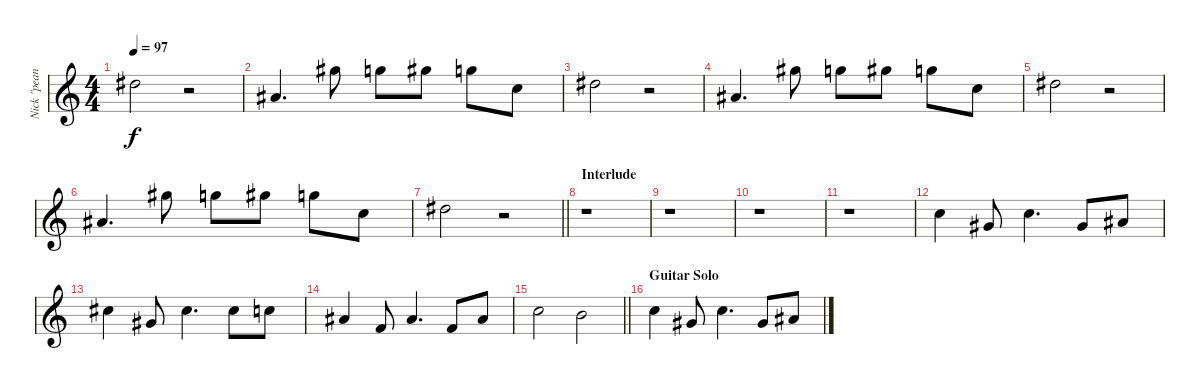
\track ("Nick \"peanut\" Baines' synth" "Nick \"pean") {instrument lead1square}
\staff {score}
\tuning (E4 B3 G3 D3 A2 E2) {hide}
\ts (4 4)
\tempo 97
\clef g2
\ks c
11.1.2{dy f} r.2 |
6.1.4{d} 16.1.8 15.1.8 16.1.8 15.1.8 13.2.8 |
11.1.2 r.2 |
6.1.4{d} 16.1.8 15.1.8 16.1.8 15.1.8 13.2.8 |
11.1.2 r.2 |
6.1.4{d} 16.1.8 15.1.8 16.1.8 15.1.8 13.2.8 |
\barLineRight lightlight
11.1.2 r.2 |
\section ("" "Interlude")
r.1 |
r.1 |
r.1 |
r.1 |
8.1.4 4.1.8 8.1.4{d} 4.1.8 6.1.8 |
9.1.4 4.1.8 9.1.4{d} 9.1.8 8.1.8 |
6.1.4 1.1.8 6.1.4{d} 1.1.8 6.1.8 |
\barLineRight lightlight
8.1.2 7.1.2 |
\section ("" "Guitar Solo")
8.1.4 4.1.8 8.1.4{d} 4.1.8 6.1.8
